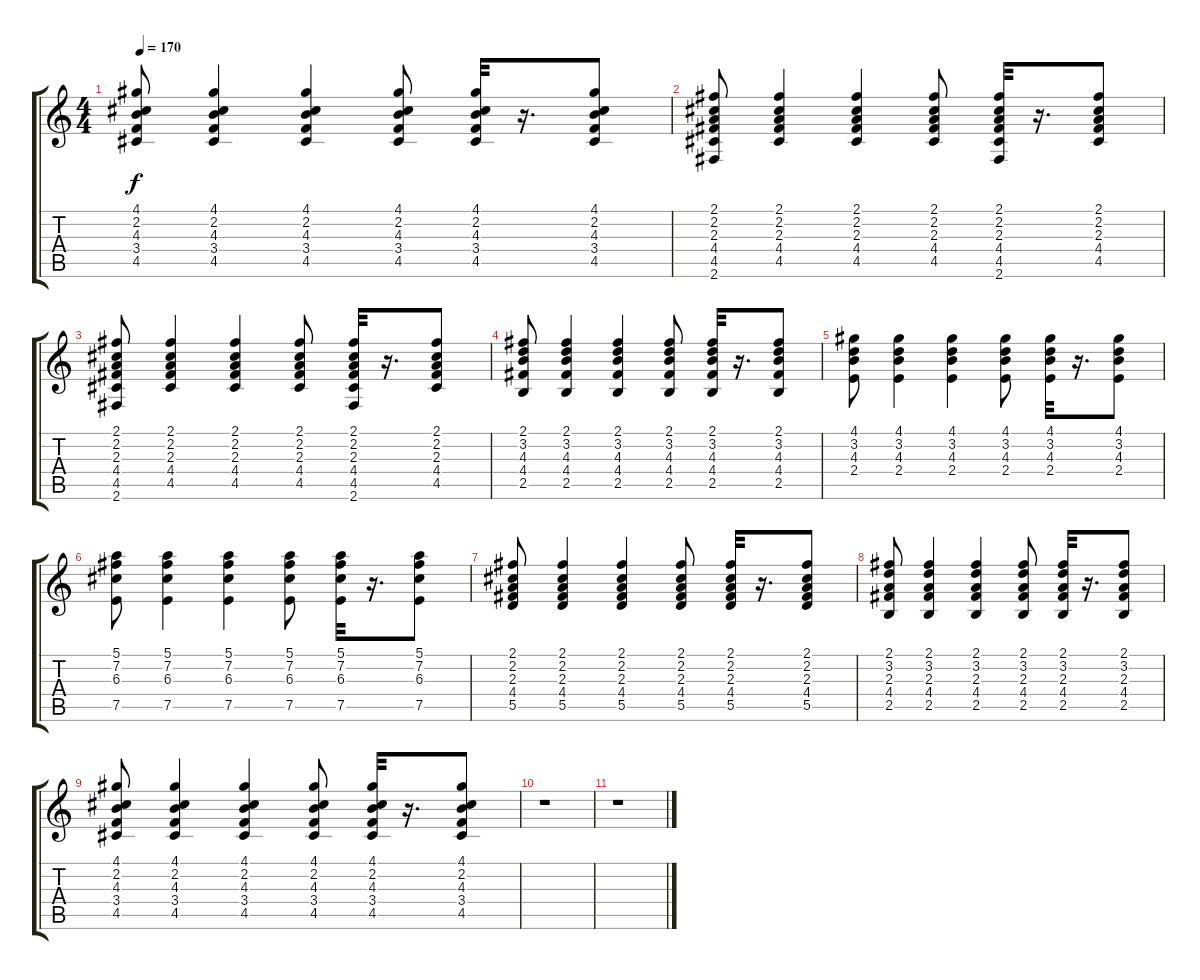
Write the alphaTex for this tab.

\track "" {instrument acousticguitarnylon}
\staff {score tabs}
\tuning (E4 B3 G3 D3 A2 E2) {hide}
\ts (4 4)
\tempo 170
\clef g2
\ks c
(4.1 2.2 4.3 3.4 4.5).8{dy f} (4.1 2.2 4.3 3.4 4.5).4 (4.1 2.2 4.3 3.4 4.5).4 (4.1 2.2 4.3 3.4 4.5).8 (4.1 2.2 4.3 3.4 4.5).32 r.16{d} (4.1 2.2 4.3 3.4 4.5).8 |
(2.1 2.2 2.3 4.4 4.5 2.6).8 (2.1 2.2 2.3 4.4 4.5).4 (2.1 2.2 2.3 4.4 4.5).4 (2.1 2.2 2.3 4.4 4.5).8 (2.1 2.2 2.3 4.4 4.5 2.6).32 r.16{d} (2.1 2.2 2.3 4.4 4.5).8 |
(2.1 2.2 2.3 4.4 4.5 2.6).8 (2.1 2.2 2.3 4.4 4.5).4 (2.1 2.2 2.3 4.4 4.5).4 (2.1 2.2 2.3 4.4 4.5).8 (2.1 2.2 2.3 4.4 4.5 2.6).32 r.16{d} (2.1 2.2 2.3 4.4 4.5).8 |
(2.1 3.2 4.3 4.4 2.5).8 (2.1 3.2 4.3 4.4 2.5).4 (2.1 3.2 4.3 4.4 2.5).4 (2.1 3.2 4.3 4.4 2.5).8 (2.1 3.2 4.3 4.4 2.5).32 r.16{d} (2.1 3.2 4.3 4.4 2.5).8 |
(4.1 3.2 4.3 2.4).8 (4.1 3.2 4.3 2.4).4 (4.1 3.2 4.3 2.4).4 (4.1 3.2 4.3 2.4).8 (4.1 3.2 4.3 2.4).32 r.16{d} (4.1 3.2 4.3 2.4).8 |
(5.1 7.2 6.3 7.5).8 (5.1 7.2 6.3 7.5).4 (5.1 7.2 6.3 7.5).4 (5.1 7.2 6.3 7.5).8 (5.1 7.2 6.3 7.5).32 r.16{d} (5.1 7.2 6.3 7.5).8 |
(2.1 2.2 2.3 4.4 5.5).8 (2.1 2.2 2.3 4.4 5.5).4 (2.1 2.2 2.3 4.4 5.5).4 (2.1 2.2 2.3 4.4 5.5).8 (2.1 2.2 2.3 4.4 5.5).32 r.16{d} (2.1 2.2 2.3 4.4 5.5).8 |
(2.1 3.2 2.3 4.4 2.5).8 (2.1 3.2 2.3 4.4 2.5).4 (2.1 3.2 2.3 4.4 2.5).4 (2.1 3.2 2.3 4.4 2.5).8 (2.1 3.2 2.3 4.4 2.5).32 r.16{d} (2.1 3.2 2.3 4.4 2.5).8 |
(4.1 2.2 4.3 3.4 4.5).8 (4.1 2.2 4.3 3.4 4.5).4 (4.1 2.2 4.3 3.4 4.5).4 (4.1 2.2 4.3 3.4 4.5).8 (4.1 2.2 4.3 3.4 4.5).32 r.16{d} (4.1 2.2 4.3 3.4 4.5).8 |
r.1 |
r.1
